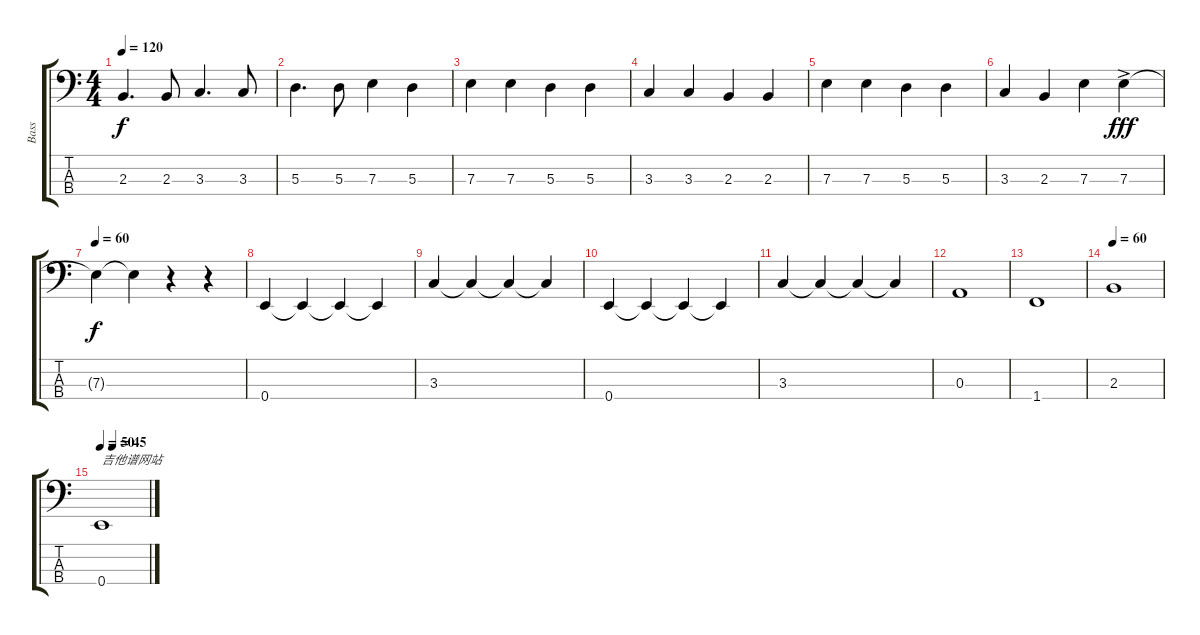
\track ("Bass" "Bass") {instrument electricbassfinger}
\staff {score tabs}
\tuning (G2 D2 A1 E1) {hide}
\ts (4 4)
\tempo 120
\clef f4
\ks c
2.3.4{d dy f} 2.3.8 3.3.4{d} 3.3.8 |
5.3.4{d} 5.3.8 7.3.4 5.3.4 |
7.3.4 7.3.4 5.3.4 5.3.4 |
3.3.4 3.3.4 2.3.4 2.3.4 |
7.3.4 7.3.4 5.3.4 5.3.4 |
3.3.4 2.3.4 7.3.4 7.3{ac}.4{dy fff} |
\tempo 60
7.3{t}.4{dy f} 7.3{t}.4 r.4 r.4 |
0.4.4 0.4{t}.4 0.4{t}.4 0.4{t}.4 |
3.3.4 3.3{t}.4 3.3{t}.4 3.3{t}.4 |
0.4.4 0.4{t}.4 0.4{t}.4 0.4{t}.4 |
3.3.4 3.3{t}.4 3.3{t}.4 3.3{t}.4 |
0.3.1 |
1.4.1 |
\tempo 60
2.3.1 |
\tempo 50
\tempo (45 0.25)
0.4.1{txt "吉他谱网站"}
